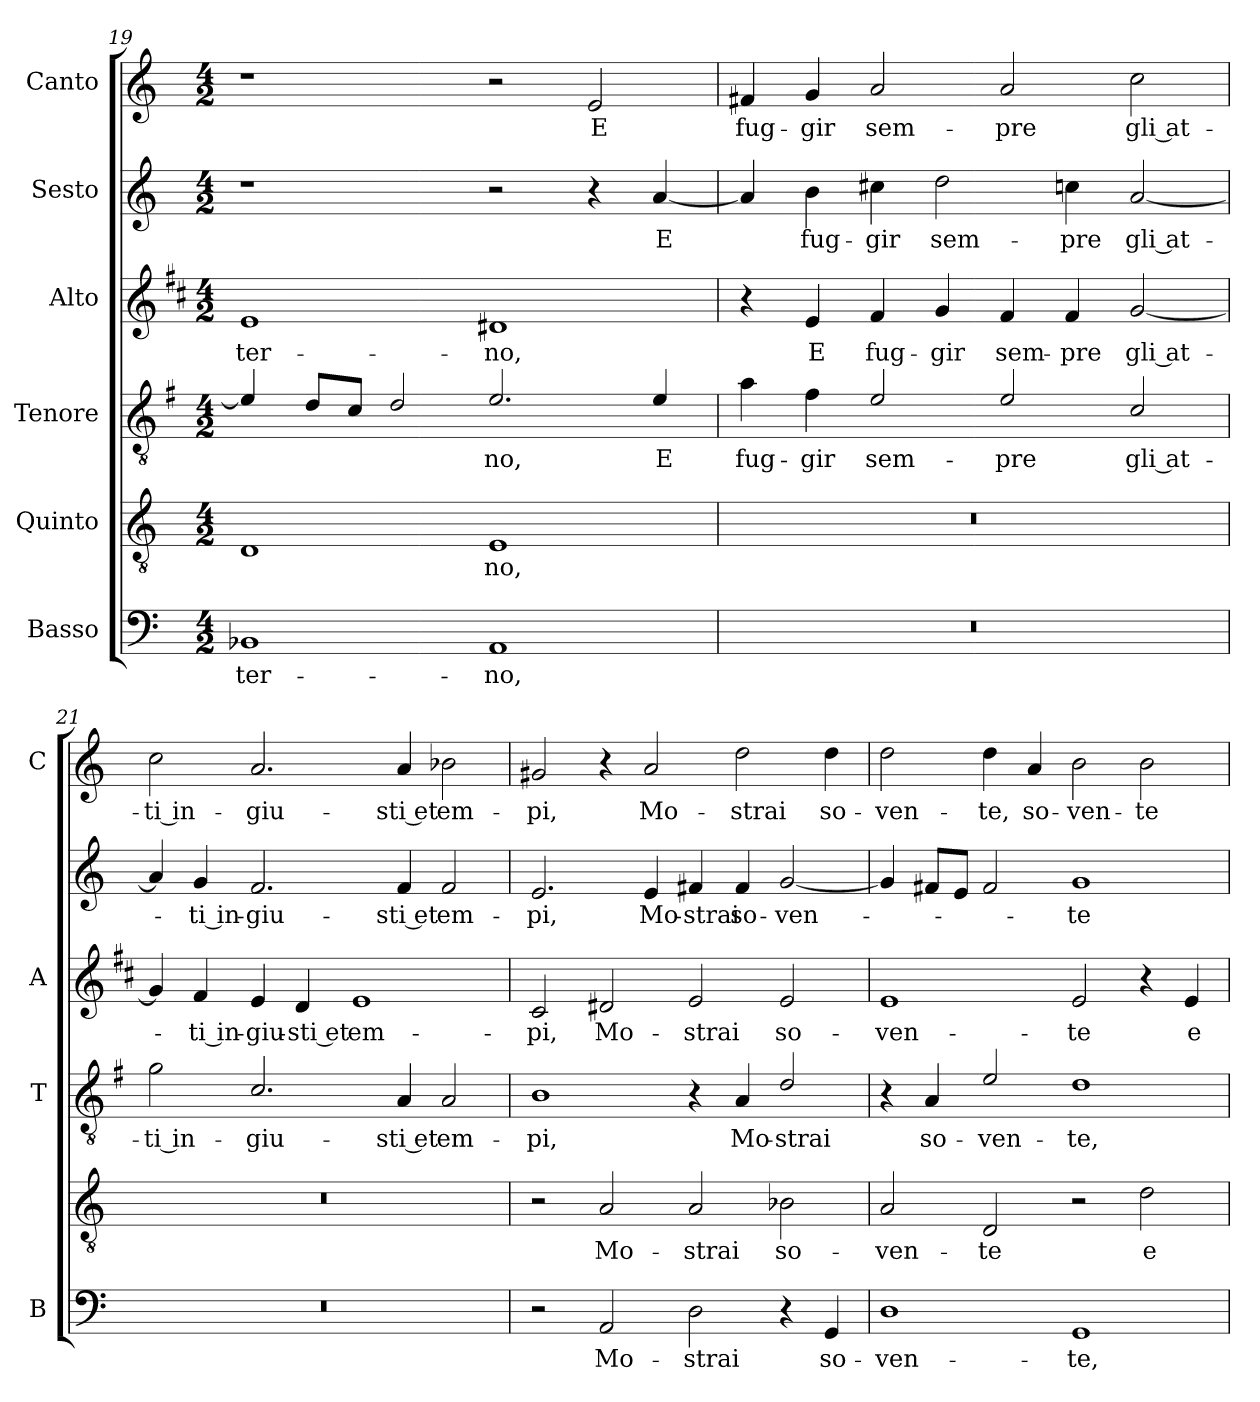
**kern	**text	**kern	**text	**kern	**text	**kern	**text	**kern	**text	**kern	**text
*part6	*part6	*part5	*part5	*part4	*part4	*part3	*part3	*part2	*part2	*part1	*part1
*staff6	*staff6	*staff5	*staff5	*staff4	*staff4	*staff3	*staff3	*staff2	*staff2	*staff1	*staff1
*I"Basso	*	*I"Quinto	*	*I"Tenore	*	*I"Alto	*	*I"Sesto	*	*I"Canto	*
*I'B	*	*	*	*I'T	*	*I'A	*	*	*	*I'C	*
!!LO:LB:g=z
*clefF4	*	*clefGv2	*	*clefGv2	*	*clefG2	*	*clefG2	*	*clefG2	*
*	*	*	*	*ITrd4c7	*	*ITrd1c2	*	*	*	*	*
*k[]	*	*k[]	*	*k[]	*	*k[]	*	*k[]	*	*k[]	*
*C:	*	*C:	*	*C:	*	*C:	*	*C:	*	*C:	*
*M4/2	*	*M4/2	*	*M4/2	*	*M4/2	*	*M4/2	*	*M4/2	*
=19	=19	=19	=19	=19	=19	=19	=19	=19	=19	=19	=19
!	!LO:LY:b	!	!	!	!	!	!LO:LY:b	!	!	!	!
1BB-X	-ter-	1D	.	4A/]	.	1d	-ter-	1r	.	1r	.
.	.	.	.	8G/L	.	.	.	.	.	.	.
.	.	.	.	8F/J	.	.	.	.	.	.	.
.	.	.	.	2G/	.	.	.	.	.	.	.
!	!LO:LY:b	!	!LO:LY:b	!	!LO:LY:b	!	!LO:LY:b	!	!	!	!
1AA	-no,	1E	-no,	2.A/	-no,	1c#X	-no,	2r	.	2r	.
!	!	!	!	!	!	!	!	!	!	!	!LO:LY:b
.	.	.	.	.	.	.	.	4r	.	2e/	E
!	!	!	!	!	!LO:LY:b	!	!	!	!LO:LY:b	!	!
.	.	.	.	4A/	E	.	.	[4a/	E	.	.
=20	=20	=20	=20	=20	=20	=20	=20	=20	=20	=20	=20
!	!	!	!	!	!LO:LY:b	!	!	!	!	!	!LO:LY:b
0r	.	0r	.	4d\	fug-	4r	.	4a/]	.	4f#X/	fug-
!	!	!	!	!	!LO:LY:b	!	!LO:LY:b	!	!LO:LY:b	!	!LO:LY:b
.	.	.	.	4B\	-gir	4d/	E	4b\	fug-	4g/	-gir
!	!	!	!	!	!LO:LY:b	!	!LO:LY:b	!	!LO:LY:b	!	!LO:LY:b
.	.	.	.	2A/	sem-	4e/	fug-	4cc#X\	-gir	2a/	sem-
!	!	!	!	!	!	!	!LO:LY:b	!	!LO:LY:b	!	!
.	.	.	.	.	.	4f/	-gir	2dd\	sem-	.	.
!	!	!	!	!	!LO:LY:b	!	!LO:LY:b	!	!	!	!LO:LY:b
.	.	.	.	2A/	-pre	4e/	sem-	.	.	2a/	-pre
!	!	!	!	!	!	!	!LO:LY:b	!	!LO:LY:b	!	!
.	.	.	.	.	.	4e/	-pre	4ccn\	-pre	.	.
!	!	!	!	!	!LO:LY:b	!	!LO:LY:b	!	!LO:LY:b	!	!LO:LY:b
.	.	.	.	2F/	gli at-	[2f/	gli at-	[2a/	gli at-	2cc\	gli at-
=21	=21	=21	=21	=21	=21	=21	=21	=21	=21	=21	=21
!	!	!	!	!	!LO:LY:b	!	!	!	!	!	!LO:LY:b
0r	.	0r	.	2c\	-ti in-	4f/]	.	4a/]	.	2cc\	-ti in-
!	!	!	!	!	!	!	!LO:LY:b	!	!LO:LY:b	!	!
.	.	.	.	.	.	4e/	-ti in-	4g/	-ti in-	.	.
!	!	!	!	!	!LO:LY:b	!	!LO:LY:b	!	!LO:LY:b	!	!LO:LY:b
.	.	.	.	2.F/	-giu-	4d/	-giu-	2.f/	-giu-	2.a/	-giu-
!	!	!	!	!	!	!	!LO:LY:b	!	!	!	!
.	.	.	.	.	.	4c/	-sti et	.	.	.	.
!	!	!	!	!	!	!	!LO:LY:b	!	!	!	!
.	.	.	.	.	.	1d	em-	.	.	.	.
!	!	!	!	!	!LO:LY:b	!	!	!	!LO:LY:b	!	!LO:LY:b
.	.	.	.	4D/	-sti et	.	.	4f/	-sti et	4a/	-sti et
!	!	!	!	!	!LO:LY:b	!	!	!	!LO:LY:b	!	!LO:LY:b
.	.	.	.	2D/	em-	.	.	2f/	em-	2b-X\	em-
=22	=22	=22	=22	=22	=22	=22	=22	=22	=22	=22	=22
!	!	!	!	!	!LO:LY:b	!	!LO:LY:b	!	!LO:LY:b	!	!LO:LY:b
2r	.	2r	.	1E	-pi,	2B/	-pi,	2.e/	-pi,	2g#X/	-pi,
!	!LO:LY:b	!	!LO:LY:b	!	!	!	!LO:LY:b	!	!	!	!
2AA/	Mo-	2A/	Mo-	.	.	2c#X/	Mo-	.	.	4r	.
!	!	!	!	!	!	!	!	!	!LO:LY:b	!	!LO:LY:b
.	.	.	.	.	.	.	.	4e/	Mo-	2a/	Mo-
!	!LO:LY:b	!	!LO:LY:b	!	!	!	!LO:LY:b	!	!LO:LY:b	!	!
2D\	-strai	2A/	-strai	4r	.	2d/	-strai	4f#X/	-strai	.	.
!	!	!	!	!	!LO:LY:b	!	!	!	!LO:LY:b	!	!LO:LY:b
.	.	.	.	4D/	Mo-	.	.	4f#/	so-	2dd\	-strai
!	!	!	!LO:LY:b	!	!LO:LY:b	!	!LO:LY:b	!	!LO:LY:b	!	!
4r	.	2B-X\	so-	2G/	-strai	2d/	so-	[2g/	-ven-	.	.
!	!LO:LY:b	!	!	!	!	!	!	!	!	!	!LO:LY:b
4GG/	so-	.	.	.	.	.	.	.	.	4dd\	so-
=23	=23	=23	=23	=23	=23	=23	=23	=23	=23	=23	=23
!	!LO:LY:b	!	!LO:LY:b	!	!	!	!LO:LY:b	!	!	!	!LO:LY:b
1D	-ven-	2A/	-ven-	4r	.	1d	-ven-	4g/]	.	2dd\	-ven-
!	!	!	!	!	!LO:LY:b	!	!	!	!	!	!
.	.	.	.	4D/	so-	.	.	8f#X/L	.	.	.
.	.	.	.	.	.	.	.	8e/J	.	.	.
!	!	!	!LO:LY:b	!	!LO:LY:b	!	!	!	!	!	!LO:LY:b
.	.	2D/	-te	2A/	-ven-	.	.	2f#/	.	4dd\	-te,
!	!	!	!	!	!	!	!	!	!	!	!LO:LY:b
.	.	.	.	.	.	.	.	.	.	4a/	so-
!	!LO:LY:b	!	!	!	!LO:LY:b	!	!LO:LY:b	!	!LO:LY:b	!	!LO:LY:b
1GG	-te,	2r	.	1G	-te,	2d/	-te	1g	-te	2b\	-ven-
!	!	!	!LO:LY:b	!	!	!	!	!	!	!	!LO:LY:b
.	.	2d\	e	.	.	4r	.	.	.	2b\	-te
!	!	!	!	!	!	!	!LO:LY:b	!	!	!	!
.	.	.	.	.	.	4d/	e	.	.	.	.
=	=	=	=	=	=	=	=	=	=	=	=
*-	*-	*-	*-	*-	*-	*-	*-	*-	*-	*-	*-
